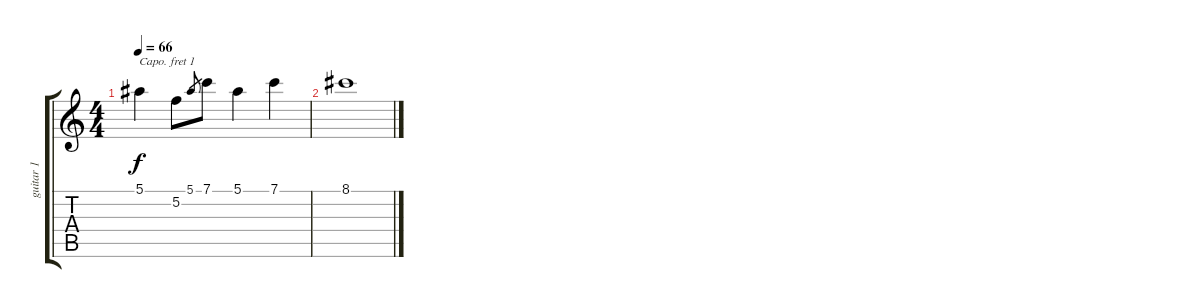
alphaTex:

\track ("guitar 1" "guitar 1") {instrument electricguitarclean}
\staff {score tabs}
\capo 1
\tuning (E4 B3 G3 D3 A2 E2) {hide}
\ts (4 4)
\tempo 66
\clef g2
\ks c
5.1.4{dy f} 5.2.8 5.1.8{gr} 7.1.8 5.1.4 7.1.4 |
8.1.1
